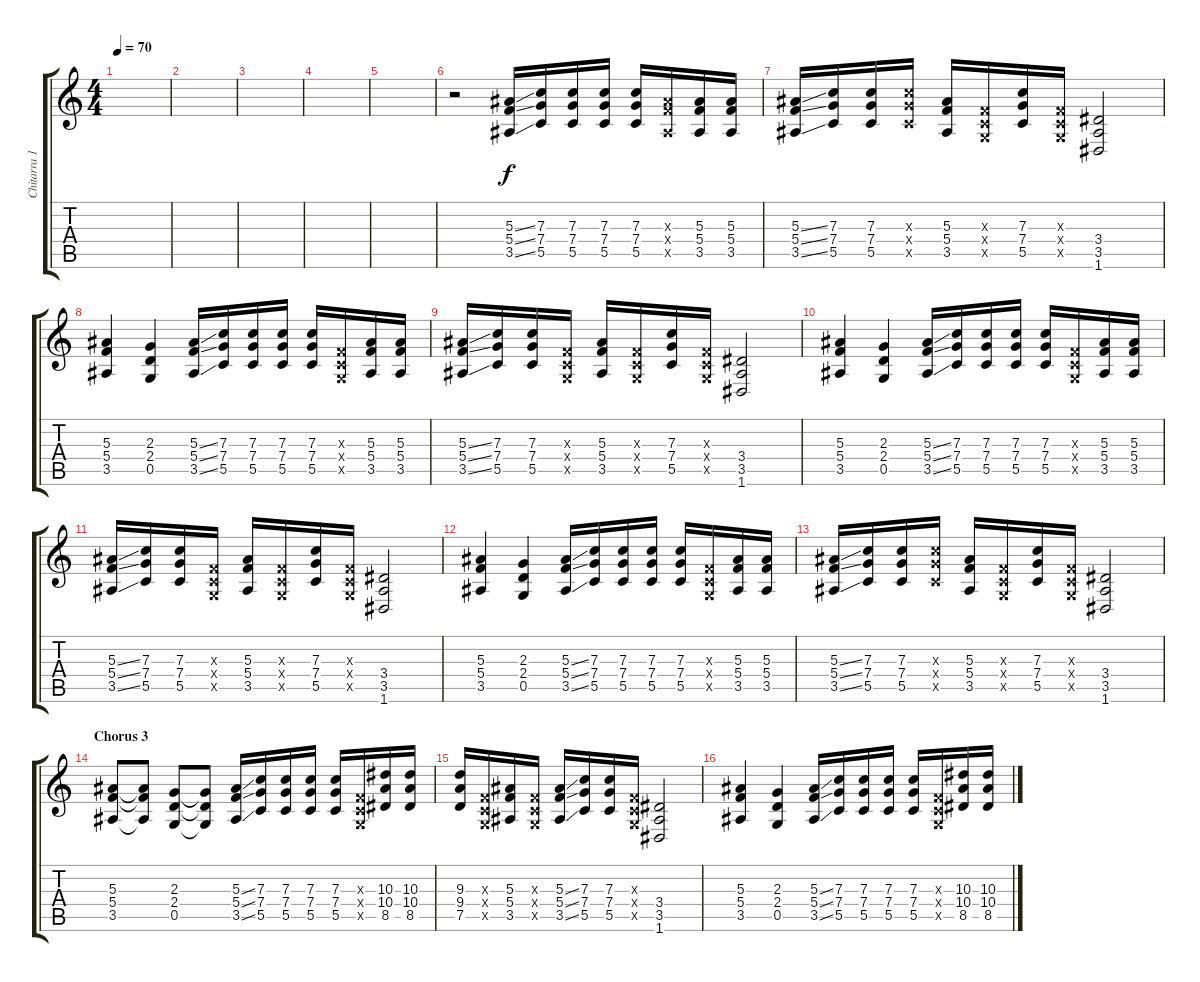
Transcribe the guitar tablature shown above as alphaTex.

\track ("Chitarra 1" "Chitarra 1") {instrument distortionguitar}
\staff {score tabs}
\tuning (D4 A3 F3 C3 G2 D2) {hide}
\ts (4 4)
\tempo 70
\clef g2
\ks c
|
|
|
|
|
r.2 (5.3{ss} 5.4{ss} 3.5{ss}).16 (7.3 7.4 5.5).16 (7.3 7.4 5.5).16 (7.3 7.4 5.5).16 (7.3 7.4 5.5).16 (5.3{x} 5.4{x} 3.5{x}).16 (5.3 5.4 3.5).16 (5.3 5.4 3.5).16 |
(5.3{ss} 5.4{ss} 3.5{ss}).16 (7.3 7.4 5.5).16 (7.3 7.4 5.5).16 (7.3{x} 7.4{x} 5.5{x}).16 (5.3 5.4 3.5).16 (0.3{x} 0.4{x} 0.5{x}).16 (7.3 7.4 5.5).16 (0.3{x} 0.4{x} 0.5{x}).16 (3.4 3.5 1.6).2 |
(5.3 5.4 3.5).4 (2.3 2.4 0.5).4 (5.3{ss} 5.4{ss} 3.5{ss}).16 (7.3 7.4 5.5).16 (7.3 7.4 5.5).16 (7.3 7.4 5.5).16 (7.3 7.4 5.5).16 (0.3{x} 0.4{x} 0.5{x}).16 (5.3 5.4 3.5).16 (5.3 5.4 3.5).16 |
(5.3{ss} 5.4{ss} 3.5{ss}).16 (7.3 7.4 5.5).16 (7.3 7.4 5.5).16 (0.3{x} 0.4{x} 0.5{x}).16 (5.3 5.4 3.5).16 (0.3{x} 0.4{x} 0.5{x}).16 (7.3 7.4 5.5).16 (0.3{x} 0.4{x} 0.5{x}).16 (3.4 3.5 1.6).2 |
(5.3 5.4 3.5).4 (2.3 2.4 0.5).4 (5.3{ss} 5.4{ss} 3.5{ss}).16 (7.3 7.4 5.5).16 (7.3 7.4 5.5).16 (7.3 7.4 5.5).16 (7.3 7.4 5.5).16 (0.3{x} 0.4{x} 0.5{x}).16 (5.3 5.4 3.5).16 (5.3 5.4 3.5).16 |
(5.3{ss} 5.4{ss} 3.5{ss}).16 (7.3 7.4 5.5).16 (7.3 7.4 5.5).16 (0.3{x} 0.4{x} 0.5{x}).16 (5.3 5.4 3.5).16 (0.3{x} 0.4{x} 0.5{x}).16 (7.3 7.4 5.5).16 (0.3{x} 0.4{x} 0.5{x}).16 (3.4 3.5 1.6).2 |
(5.3 5.4 3.5).4 (2.3 2.4 0.5).4 (5.3{ss} 5.4{ss} 3.5{ss}).16 (7.3 7.4 5.5).16 (7.3 7.4 5.5).16 (7.3 7.4 5.5).16 (7.3 7.4 5.5).16 (0.3{x} 0.4{x} 0.5{x}).16 (5.3 5.4 3.5).16 (5.3 5.4 3.5).16 |
(5.3{ss} 5.4{ss} 3.5{ss}).16 (7.3 7.4 5.5).16 (7.3 7.4 5.5).16 (7.3{x} 7.4{x} 5.5{x}).16 (5.3 5.4 3.5).16 (0.3{x} 0.4{x} 0.5{x}).16 (7.3 7.4 5.5).16 (0.3{x} 0.4{x} 0.5{x}).16 (3.4 3.5 1.6).2 |
\section ("" "Chorus 3")
(5.3 5.4 3.5).8 (5.3{t} 5.4{t} 3.5{t}).8 (2.3 2.4 0.5).8 (2.3{t} 2.4{t} 0.5{t}).8 (5.3{ss} 5.4{ss} 3.5{ss}).16 (7.3 7.4 5.5).16 (7.3 7.4 5.5).16 (7.3 7.4 5.5).16 (7.3 7.4 5.5).16 (0.3{x} 0.4{x} 0.5{x}).16 (10.3 10.4 8.5).16 (10.3 10.4 8.5).16 |
(9.3 9.4 7.5).16 (0.3{x} 0.4{x} 0.5{x}).16 (5.3 5.4 3.5).16 (0.3{x} 0.4{x} 0.5{x}).16 (5.3{ss} 5.4{ss} 3.5{ss}).16 (7.3 7.4 5.5).16 (7.3 7.4 5.5).16 (0.3{x} 0.4{x} 0.5{x}).16 (3.4 3.5 1.6).2 |
(5.3 5.4 3.5).4 (2.3 2.4 0.5).4 (5.3{ss} 5.4{ss} 3.5{ss}).16 (7.3 7.4 5.5).16 (7.3 7.4 5.5).16 (7.3 7.4 5.5).16 (7.3 7.4 5.5).16 (0.3{x} 0.4{x} 0.5{x}).16 (10.3 10.4 8.5).16 (10.3 10.4 8.5).16
